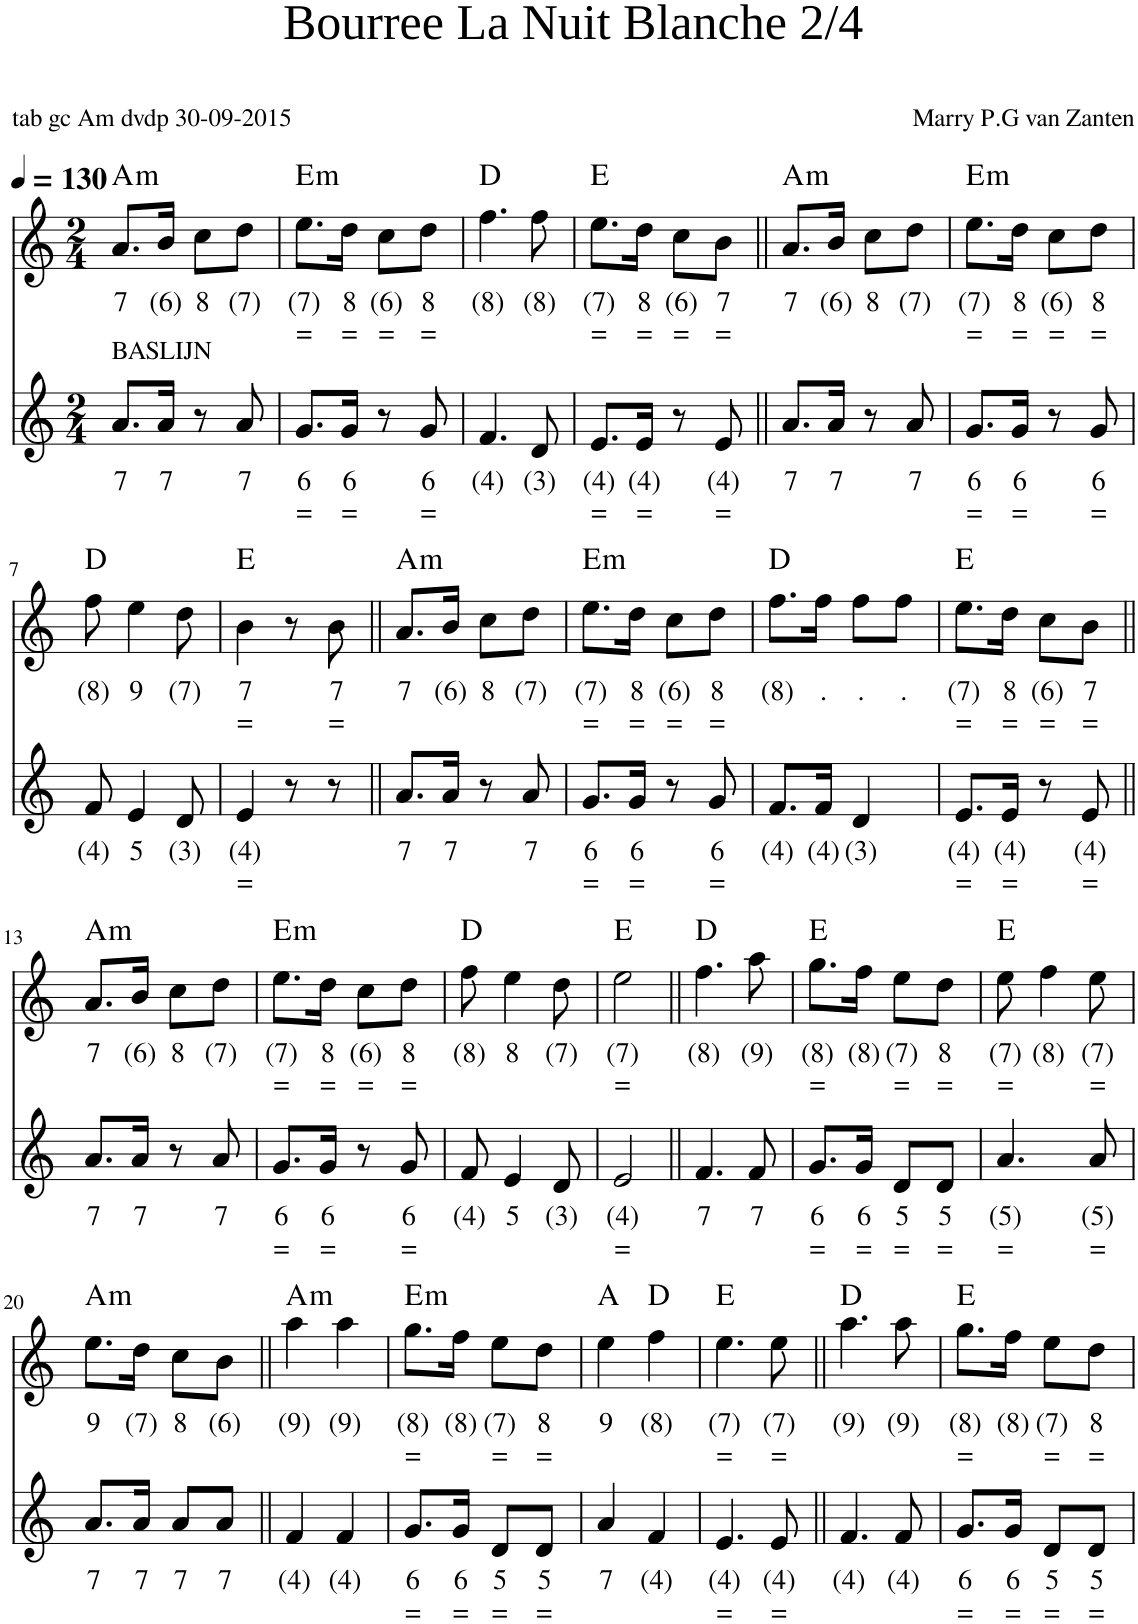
**kern	**text	**text	**kern	**text	**text	**harte
*part2	*part2	*part2	*part1	*part1	*part1	*part1
*staff2	*staff2	*staff2	*staff1	*staff1	*staff1	*
*I"Stem	*	*	*I"Violin	*	*	*
*clefG2	*	*	*clefG2	*	*	*
*k[]	*	*	*k[]	*	*	*
*M2/4	*	*	*M2/4	*	*	*
*MM130	*	*	*MM130	*	*	*
=1	=1	=1	=1	=1	=1	=1
!LO:TX:a:t=BASLIJN	!	!	!	!	!	!
!	!LO:LY:b	!	!	!LO:LY:b	!	!LO:H:kt=m
8.a/L	7	.	8.a/L	7	.	A:min
!	!LO:LY:b	!	!	!LO:LY:b	!	!
16a/Jk	7	.	16b/Jk	(6)	.	.
!	!	!	!	!LO:LY:b	!	!
8r	.	.	8cc\L	8	.	.
!	!LO:LY:b	!	!	!LO:LY:b	!	!
8a/	7	.	8dd\J	(7)	.	.
=2	=2	=2	=2	=2	=2	=2
!	!LO:LY:b	!LO:LY:b	!	!LO:LY:b	!LO:LY:b	!LO:H:kt=m
8.g/L	6	=	8.ee\L	(7)	=	E:min
!	!LO:LY:b	!LO:LY:b	!	!LO:LY:b	!LO:LY:b	!
16g/Jk	6	=	16dd\Jk	8	=	.
!	!	!	!	!LO:LY:b	!LO:LY:b	!
8r	.	.	8cc\L	(6)	=	.
!	!LO:LY:b	!LO:LY:b	!	!LO:LY:b	!LO:LY:b	!
8g/	6	=	8dd\J	8	=	.
=3	=3	=3	=3	=3	=3	=3
!	!LO:LY:b	!	!	!LO:LY:b	!	!
4.f/	(4)	.	4.ffn\	(8)	.	D:maj
!	!LO:LY:b	!	!	!LO:LY:b	!	!
8d/	(3)	.	8ff\	(8)	.	.
=4	=4	=4	=4	=4	=4	=4
!	!LO:LY:b	!LO:LY:b	!	!LO:LY:b	!LO:LY:b	!
8.e/L	(4)	=	8.ee\L	(7)	=	E:maj
!	!LO:LY:b	!LO:LY:b	!	!LO:LY:b	!LO:LY:b	!
16e/Jk	(4)	=	16dd\Jk	8	=	.
!	!	!	!	!LO:LY:b	!LO:LY:b	!
8r	.	.	8cc\L	(6)	=	.
!	!LO:LY:b	!LO:LY:b	!	!LO:LY:b	!LO:LY:b	!
8e/	(4)	=	8b\J	7	=	.
=5||	=5||	=5||	=5||	=5||	=5||	=5||
!	!LO:LY:b	!	!	!LO:LY:b	!	!LO:H:kt=m
8.a/L	7	.	8.a/L	7	.	A:min
!	!LO:LY:b	!	!	!LO:LY:b	!	!
16a/Jk	7	.	16b/Jk	(6)	.	.
!	!	!	!	!LO:LY:b	!	!
8r	.	.	8cc\L	8	.	.
!	!LO:LY:b	!	!	!LO:LY:b	!	!
8a/	7	.	8dd\J	(7)	.	.
=6	=6	=6	=6	=6	=6	=6
!	!LO:LY:b	!LO:LY:b	!	!LO:LY:b	!LO:LY:b	!LO:H:kt=m
8.g/L	6	=	8.ee\L	(7)	=	E:min
!	!LO:LY:b	!LO:LY:b	!	!LO:LY:b	!LO:LY:b	!
16g/Jk	6	=	16dd\Jk	8	=	.
!	!	!	!	!LO:LY:b	!LO:LY:b	!
8r	.	.	8cc\L	(6)	=	.
!	!LO:LY:b	!LO:LY:b	!	!LO:LY:b	!LO:LY:b	!
8g/	6	=	8dd\J	8	=	.
!!LO:LB:g=z
=7	=7	=7	=7	=7	=7	=7
!	!LO:LY:b	!	!	!LO:LY:b	!	!
8f/	(4)	.	8ffn\	(8)	.	D:maj
!	!LO:LY:b	!	!	!LO:LY:b	!	!
4e/	5	.	4ee\	9	.	.
!	!LO:LY:b	!	!	!LO:LY:b	!	!
8d/	(3)	.	8dd\	(7)	.	.
=8	=8	=8	=8	=8	=8	=8
!	!LO:LY:b	!LO:LY:b	!	!LO:LY:b	!LO:LY:b	!
4e/	(4)	=	4b\	7	=	E:maj
8r	.	.	8r	.	.	.
!	!	!	!	!LO:LY:b	!LO:LY:b	!
8r	.	.	8b\	7	=	.
=9||	=9||	=9||	=9||	=9||	=9||	=9||
!	!LO:LY:b	!	!	!LO:LY:b	!	!LO:H:kt=m
8.a/L	7	.	8.a/L	7	.	A:min
!	!LO:LY:b	!	!	!LO:LY:b	!	!
16a/Jk	7	.	16b/Jk	(6)	.	.
!	!	!	!	!LO:LY:b	!	!
8r	.	.	8cc\L	8	.	.
!	!LO:LY:b	!	!	!LO:LY:b	!	!
8a/	7	.	8dd\J	(7)	.	.
=10	=10	=10	=10	=10	=10	=10
!	!LO:LY:b	!LO:LY:b	!	!LO:LY:b	!LO:LY:b	!LO:H:kt=m
8.g/L	6	=	8.ee\L	(7)	=	E:min
!	!LO:LY:b	!LO:LY:b	!	!LO:LY:b	!LO:LY:b	!
16g/Jk	6	=	16dd\Jk	8	=	.
!	!	!	!	!LO:LY:b	!LO:LY:b	!
8r	.	.	8cc\L	(6)	=	.
!	!LO:LY:b	!LO:LY:b	!	!LO:LY:b	!LO:LY:b	!
8g/	6	=	8dd\J	8	=	.
=11	=11	=11	=11	=11	=11	=11
!	!LO:LY:b	!	!	!LO:LY:b	!	!
8.f/L	(4)	.	8.ffn\L	(8)	.	D:maj
!	!LO:LY:b	!	!	!LO:LY:b	!	!
16f/Jk	(4)	.	16ff\Jk	.	.	.
!	!LO:LY:b	!	!	!LO:LY:b	!	!
4d/	(3)	.	8ff\L	.	.	.
!	!	!	!	!LO:LY:b	!	!
.	.	.	8ff\J	.	.	.
=12	=12	=12	=12	=12	=12	=12
!	!LO:LY:b	!LO:LY:b	!	!LO:LY:b	!LO:LY:b	!
8.e/L	(4)	=	8.ee\L	(7)	=	E:maj
!	!LO:LY:b	!LO:LY:b	!	!LO:LY:b	!LO:LY:b	!
16e/Jk	(4)	=	16dd\Jk	8	=	.
!	!	!	!	!LO:LY:b	!LO:LY:b	!
8r	.	.	8cc\L	(6)	=	.
!	!LO:LY:b	!LO:LY:b	!	!LO:LY:b	!LO:LY:b	!
8e/	(4)	=	8b\J	7	=	.
!!LO:LB:g=z
=13||	=13||	=13||	=13||	=13||	=13||	=13||
!	!LO:LY:b	!	!	!LO:LY:b	!	!LO:H:kt=m
8.a/L	7	.	8.a/L	7	.	A:min
!	!LO:LY:b	!	!	!LO:LY:b	!	!
16a/Jk	7	.	16b/Jk	(6)	.	.
!	!	!	!	!LO:LY:b	!	!
8r	.	.	8cc\L	8	.	.
!	!LO:LY:b	!	!	!LO:LY:b	!	!
8a/	7	.	8dd\J	(7)	.	.
=14	=14	=14	=14	=14	=14	=14
!	!LO:LY:b	!LO:LY:b	!	!LO:LY:b	!LO:LY:b	!LO:H:kt=m
8.g/L	6	=	8.ee\L	(7)	=	E:min
!	!LO:LY:b	!LO:LY:b	!	!LO:LY:b	!LO:LY:b	!
16g/Jk	6	=	16dd\Jk	8	=	.
!	!	!	!	!LO:LY:b	!LO:LY:b	!
8r	.	.	8cc\L	(6)	=	.
!	!LO:LY:b	!LO:LY:b	!	!LO:LY:b	!LO:LY:b	!
8g/	6	=	8dd\J	8	=	.
=15	=15	=15	=15	=15	=15	=15
!	!LO:LY:b	!	!	!LO:LY:b	!	!
8f/	(4)	.	8ffn\	(8)	.	D:maj
!	!LO:LY:b	!	!	!LO:LY:b	!	!
4e/	5	.	4ee\	8	.	.
!	!LO:LY:b	!	!	!LO:LY:b	!	!
8d/	(3)	.	8dd\	(7)	.	.
=16	=16	=16	=16	=16	=16	=16
!	!LO:LY:b	!LO:LY:b	!	!LO:LY:b	!LO:LY:b	!
2e/	(4)	=	2ee\	(7)	=	E:maj
=17||	=17||	=17||	=17||	=17||	=17||	=17||
!	!LO:LY:b	!	!	!LO:LY:b	!	!
4.f/	7	.	4.ffn\	(8)	.	D:maj
!	!LO:LY:b	!	!	!LO:LY:b	!	!
8f/	7	.	8aa\	(9)	.	.
=18	=18	=18	=18	=18	=18	=18
!	!LO:LY:b	!LO:LY:b	!	!LO:LY:b	!LO:LY:b	!
8.g/L	6	=	8.ggn\L	(8)	=	E:maj
!	!LO:LY:b	!LO:LY:b	!	!LO:LY:b	!	!
16g/Jk	6	=	16ff\Jk	(8)	.	.
!	!LO:LY:b	!LO:LY:b	!	!LO:LY:b	!LO:LY:b	!
8d/L	5	=	8ee\L	(7)	=	.
!	!LO:LY:b	!LO:LY:b	!	!LO:LY:b	!LO:LY:b	!
8d/J	5	=	8dd\J	8	=	.
=19	=19	=19	=19	=19	=19	=19
!	!LO:LY:b	!LO:LY:b	!	!LO:LY:b	!LO:LY:b	!
4.a/	(5)	=	8ee\	(7)	=	E:maj
!	!	!	!	!LO:LY:b	!	!
.	.	.	4ff\	(8)	.	.
!	!LO:LY:b	!LO:LY:b	!	!LO:LY:b	!LO:LY:b	!
8a/	(5)	=	8ee\	(7)	=	.
!!LO:LB:g=z
=20	=20	=20	=20	=20	=20	=20
!	!LO:LY:b	!	!	!LO:LY:b	!	!LO:H:kt=m
8.a/L	7	.	8.ee\L	9	.	A:min
!	!LO:LY:b	!	!	!LO:LY:b	!	!
16a/Jk	7	.	16dd\Jk	(7)	.	.
!	!LO:LY:b	!	!	!LO:LY:b	!	!
8a/L	7	.	8cc\L	8	.	.
!	!LO:LY:b	!	!	!LO:LY:b	!	!
8a/J	7	.	8b\J	(6)	.	.
=21||	=21||	=21||	=21||	=21||	=21||	=21||
!	!LO:LY:b	!	!	!LO:LY:b	!	!LO:H:kt=m
4f/	(4)	.	4aa\	(9)	.	A:min
!	!LO:LY:b	!	!	!LO:LY:b	!	!
4f/	(4)	.	4aa\	(9)	.	.
=22	=22	=22	=22	=22	=22	=22
!	!LO:LY:b	!LO:LY:b	!	!LO:LY:b	!LO:LY:b	!LO:H:kt=m
8.g/L	6	=	8.gg\L	(8)	=	E:min
!	!LO:LY:b	!LO:LY:b	!	!LO:LY:b	!	!
16g/Jk	6	=	16ff\Jk	(8)	.	.
!	!LO:LY:b	!LO:LY:b	!	!LO:LY:b	!LO:LY:b	!
8d/L	5	=	8ee\L	(7)	=	.
!	!LO:LY:b	!LO:LY:b	!	!LO:LY:b	!LO:LY:b	!
8d/J	5	=	8dd\J	8	=	.
=23	=23	=23	=23	=23	=23	=23
!	!LO:LY:b	!	!	!LO:LY:b	!	!
4a/	7	.	4ee\	9	.	A:maj
!	!LO:LY:b	!	!	!LO:LY:b	!	!
4f/	(4)	.	4ffn\	(8)	.	D:maj
=24	=24	=24	=24	=24	=24	=24
!	!LO:LY:b	!LO:LY:b	!	!LO:LY:b	!LO:LY:b	!
4.e/	(4)	=	4.ee\	(7)	=	E:maj
!	!LO:LY:b	!LO:LY:b	!	!LO:LY:b	!LO:LY:b	!
8e/	(4)	=	8ee\	(7)	=	.
=25||	=25||	=25||	=25||	=25||	=25||	=25||
!	!LO:LY:b	!	!	!LO:LY:b	!	!
4.f/	(4)	.	4.aa\	(9)	.	D:maj
!	!LO:LY:b	!	!	!LO:LY:b	!	!
8f/	(4)	.	8aa\	(9)	.	.
=26	=26	=26	=26	=26	=26	=26
!	!LO:LY:b	!LO:LY:b	!	!LO:LY:b	!LO:LY:b	!
8.g/L	6	=	8.ggn\L	(8)	=	E:maj
!	!LO:LY:b	!LO:LY:b	!	!LO:LY:b	!	!
16g/Jk	6	=	16ffn\Jk	(8)	.	.
!	!LO:LY:b	!LO:LY:b	!	!LO:LY:b	!LO:LY:b	!
8d/L	5	=	8ee\L	(7)	=	.
!	!LO:LY:b	!LO:LY:b	!	!LO:LY:b	!LO:LY:b	!
8d/J	5	=	8dd\J	8	=	.
=	=	=	=	=	=	=
*-	*-	*-	*-	*-	*-	*-
